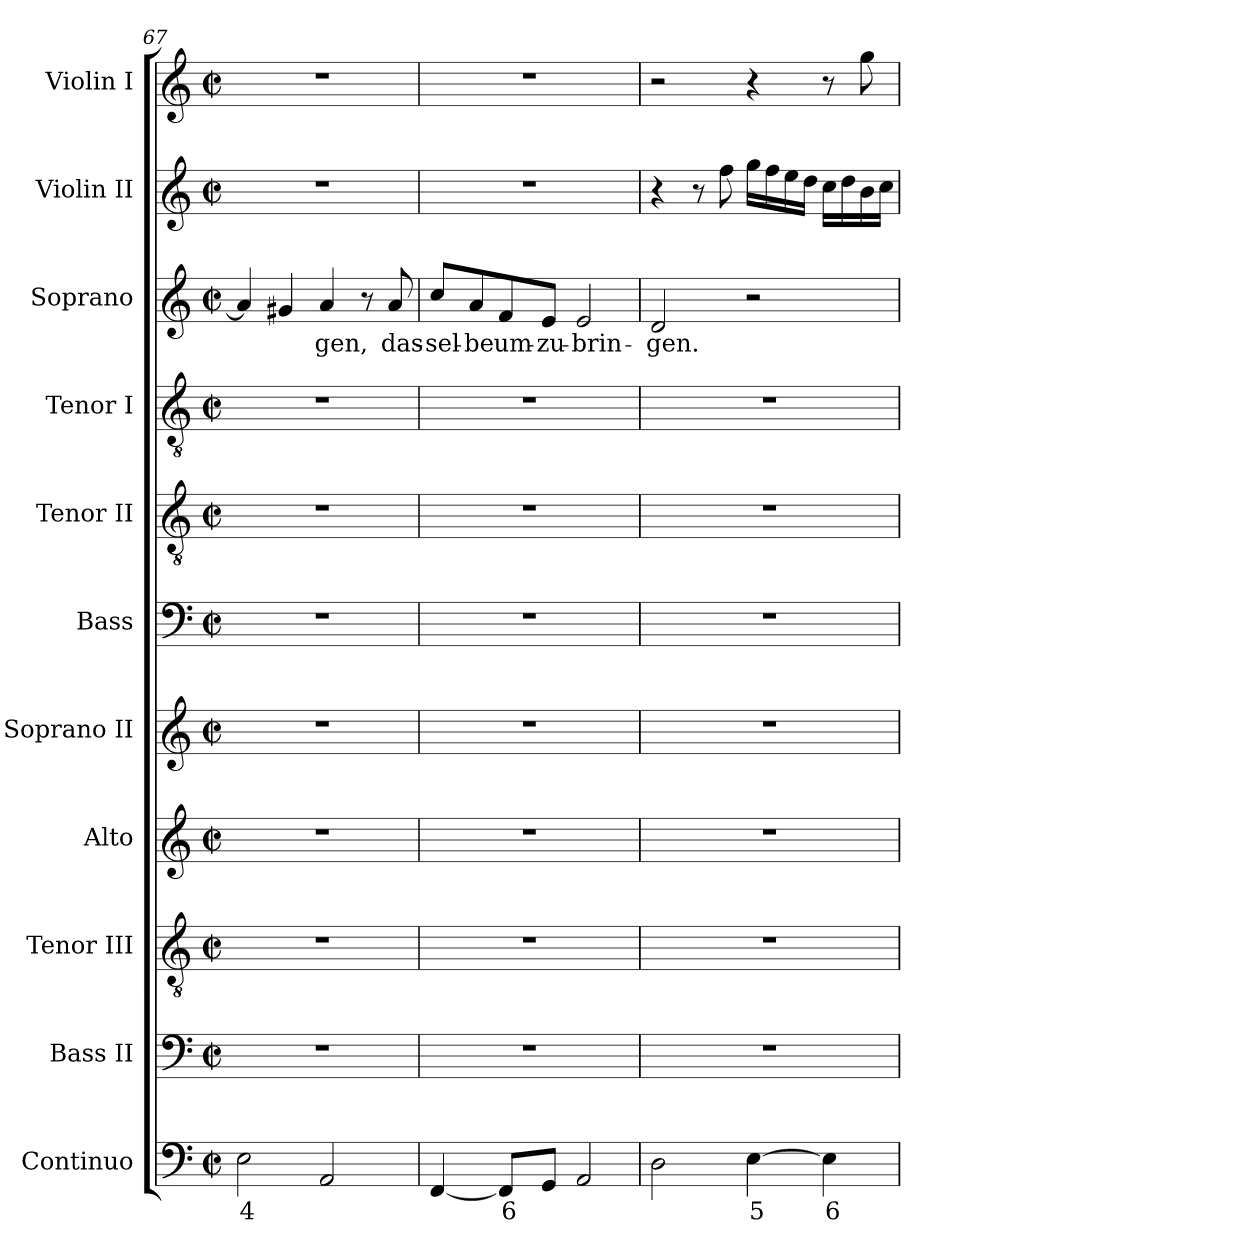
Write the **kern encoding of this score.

**kern	**text	**kern	**kern	**kern	**kern	**kern	**kern	**kern	**kern	**text	**kern	**kern
*part11	*part11	*part10	*part9	*part8	*part7	*part6	*part5	*part4	*part3	*part3	*part2	*part1
*staff11	*staff11	*staff10	*staff9	*staff8	*staff7	*staff6	*staff5	*staff4	*staff3	*staff3	*staff2	*staff1
*I"Continuo	*	*I"Bass II	*I"Tenor III	*I"Alto	*I"Soprano II	*I"Bass	*I"Tenor II	*I"Tenor I	*I"Soprano	*	*I"Violin II	*I"Violin I
*	*	*I'B	*I'T	*I'A	*I'S	*I'B	*I'T II	*I'T I	*I'S	*	*I'Vln	*I'Vln
!!LO:LB:g=z
*clefF4	*	*clefF4	*clefGv2	*clefG2	*clefG2	*clefF4	*clefGv2	*clefGv2	*clefG2	*	*clefG2	*clefG2
*k[]	*	*k[]	*k[]	*k[]	*k[]	*k[]	*k[]	*k[]	*k[]	*	*k[]	*k[]
*C:	*	*C:	*C:	*C:	*C:	*C:	*C:	*C:	*C:	*	*C:	*C:
*M2/2	*	*M2/2	*M2/2	*M2/2	*M2/2	*M2/2	*M2/2	*M2/2	*M2/2	*	*M2/2	*M2/2
*met(c|)	*	*met(c|)	*met(c|)	*met(c|)	*met(c|)	*met(c|)	*met(c|)	*met(c|)	*met(c|)	*	*met(c|)	*met(c|)
=67	=67	=67	=67	=67	=67	=67	=67	=67	=67	=67	=67	=67
!	!LO:LY:b	!	!	!	!	!	!	!	!	!	!	!
2E	4	1r	1r	1r	1r	1r	1r	1r	4a]	.	1r	1r
.	.	.	.	.	.	.	.	.	4g#X	.	.	.
!	!	!	!	!	!	!	!	!	!	!LO:LY:b	!	!
2AA	.	.	.	.	.	.	.	.	4a	gen,	.	.
.	.	.	.	.	.	.	.	.	8r	.	.	.
!	!	!	!	!	!	!	!	!	!	!LO:LY:b	!	!
.	.	.	.	.	.	.	.	.	8a	das-	.	.
=68	=68	=68	=68	=68	=68	=68	=68	=68	=68	=68	=68	=68
!	!	!	!	!	!	!	!	!	!	!LO:LY:b	!	!
[4FF	.	1r	1r	1r	1r	1r	1r	1r	8cc/L	-sel-	1r	1r
!	!	!	!	!	!	!	!	!	!	!LO:LY:b	!	!
.	.	.	.	.	.	.	.	.	8a/	-be	.	.
!	!LO:LY:b	!	!	!	!	!	!	!	!	!LO:LY:b	!	!
8FFL]	6	.	.	.	.	.	.	.	8f/	um-	.	.
!	!	!	!	!	!	!	!	!	!	!LO:LY:b	!	!
8GGJ	.	.	.	.	.	.	.	.	8e/J	-zu-	.	.
!	!	!	!	!	!	!	!	!	!	!LO:LY:b	!	!
2AA	.	.	.	.	.	.	.	.	2e	-brin-	.	.
=69	=69	=69	=69	=69	=69	=69	=69	=69	=69	=69	=69	=69
!	!	!	!	!	!	!	!	!	!	!LO:LY:b	!	!
2D	.	1r	1r	1r	1r	1r	1r	1r	2d	-gen.	4r	2r
.	.	.	.	.	.	.	.	.	.	.	8r	.
.	.	.	.	.	.	.	.	.	.	.	8ff	.
!	!LO:LY:b	!	!	!	!	!	!	!	!	!	!	!
[4E	5	.	.	.	.	.	.	.	2r	.	16ggLL	4r
.	.	.	.	.	.	.	.	.	.	.	16ff	.
.	.	.	.	.	.	.	.	.	.	.	16ee	.
.	.	.	.	.	.	.	.	.	.	.	16ddJJ	.
!	!LO:LY:b	!	!	!	!	!	!	!	!	!	!	!
4E]	6	.	.	.	.	.	.	.	.	.	16ccLL	8r
.	.	.	.	.	.	.	.	.	.	.	16dd	.
.	.	.	.	.	.	.	.	.	.	.	16b	8gg
.	.	.	.	.	.	.	.	.	.	.	16ccJJ	.
=	=	=	=	=	=	=	=	=	=	=	=	=
*-	*-	*-	*-	*-	*-	*-	*-	*-	*-	*-	*-	*-
